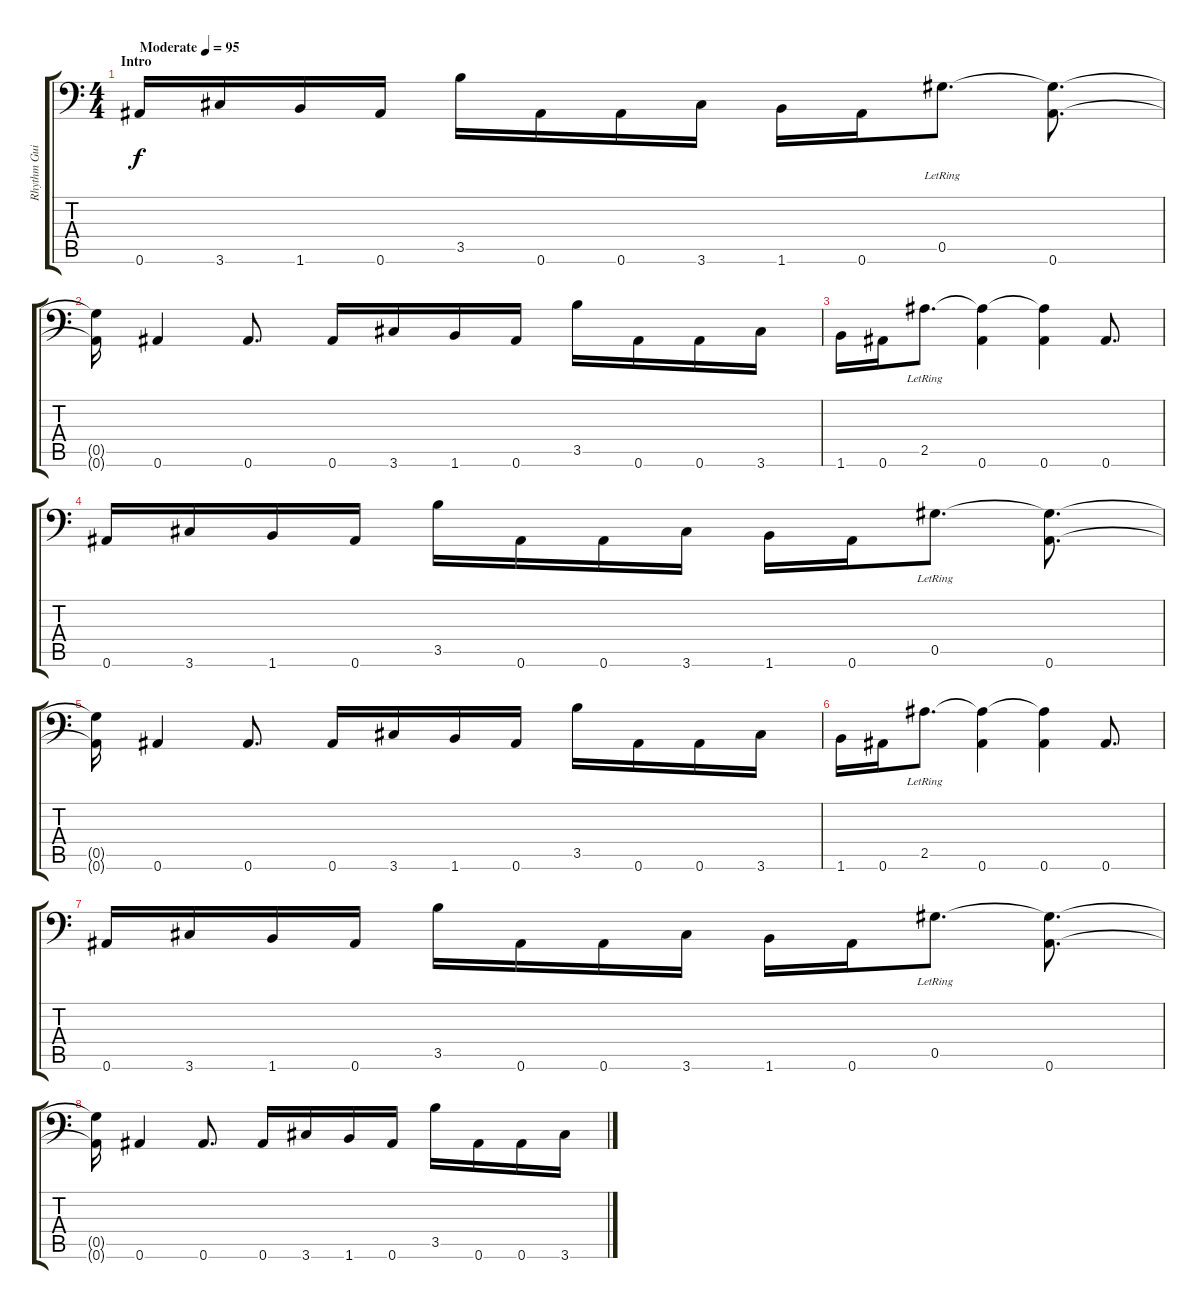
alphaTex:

\track ("Rhythm Guitar" "Rhythm Gui") {instrument electricguitarclean}
\staff {score tabs}
\tuning (Eb4 Bb3 Gb3 Db3 Ab2 Bb1) {hide}
\ts (4 4)
\section ("" "Intro")
\tempo (95 "Moderate")
\clef f4
\ks c
0.6.16{dy f instrument electricguitarclean} 3.6.16 1.6.16 0.6.16 3.5.16 0.6.16 0.6.16 3.6.16 1.6.16 0.6.16 0.5{lr}.8{d} (0.5{t} 0.6).8{d} |
(0.5{t} 0.6{t}).16 0.6.4 0.6.8{d} 0.6.16 3.6.16 1.6.16 0.6.16 3.5.16 0.6.16 0.6.16 3.6.16 |
1.6.16 0.6.16 2.5{lr}.8{d} (2.5{t} 0.6).4 (2.5{t} 0.6).4 0.6.8{d} |
0.6.16 3.6.16 1.6.16 0.6.16 3.5.16 0.6.16 0.6.16 3.6.16 1.6.16 0.6.16 0.5{lr}.8{d} (0.5{t} 0.6).8{d} |
(0.5{t} 0.6{t}).16 0.6.4 0.6.8{d} 0.6.16 3.6.16 1.6.16 0.6.16 3.5.16 0.6.16 0.6.16 3.6.16 |
1.6.16 0.6.16 2.5{lr}.8{d} (2.5{t} 0.6).4 (2.5{t} 0.6).4 0.6.8{d} |
0.6.16 3.6.16 1.6.16 0.6.16 3.5.16 0.6.16 0.6.16 3.6.16 1.6.16 0.6.16 0.5{lr}.8{d} (0.5{t} 0.6).8{d} |
(0.5{t} 0.6{t}).16 0.6.4 0.6.8{d} 0.6.16 3.6.16 1.6.16 0.6.16 3.5.16 0.6.16 0.6.16 3.6.16
